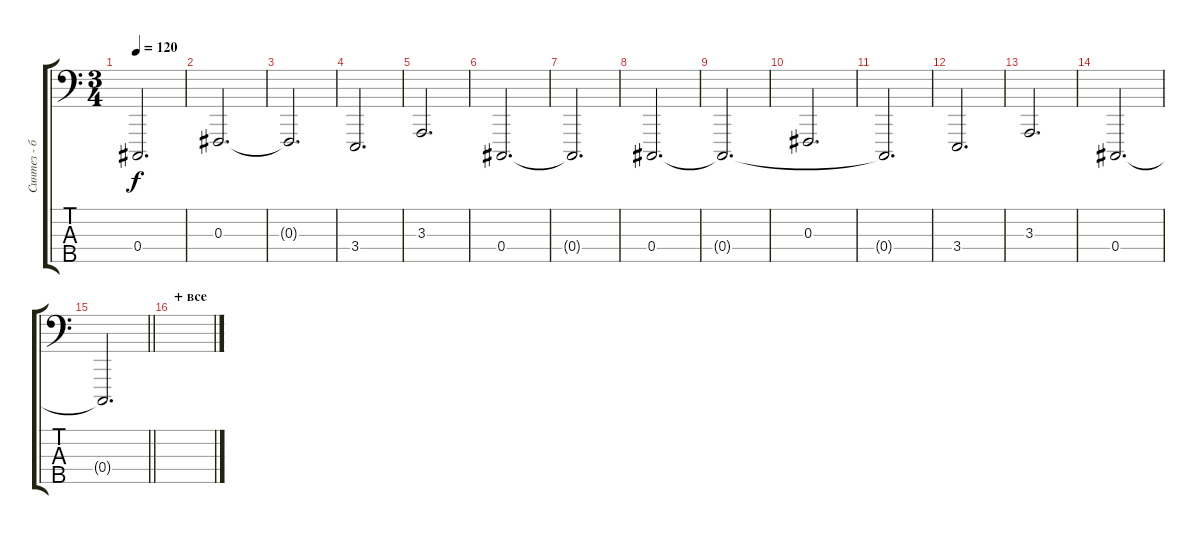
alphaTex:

\track ("Синтез - бас" "Синтез - б") {instrument tremolostrings}
\staff {score tabs}
\tuning (E2 B1 Gb1 Db1 Ab0) {hide}
\ts (3 4)
\tempo 120
\clef f4
\ks c
0.4{t}.2{d dy f} |
0.3.2{d} |
0.3{t}.2{d} |
3.4.2{d} |
3.3.2{d} |
0.4.2{d} |
0.4{t}.2{d} |
0.4.2{d} |
0.4{t}.2{d} |
0.3.2{d} |
0.4{t}.2{d} |
3.4.2{d} |
3.3.2{d} |
0.4.2{d} |
\barLineRight lightlight
0.4{t}.2{d} |
\section ("" "+ все")
